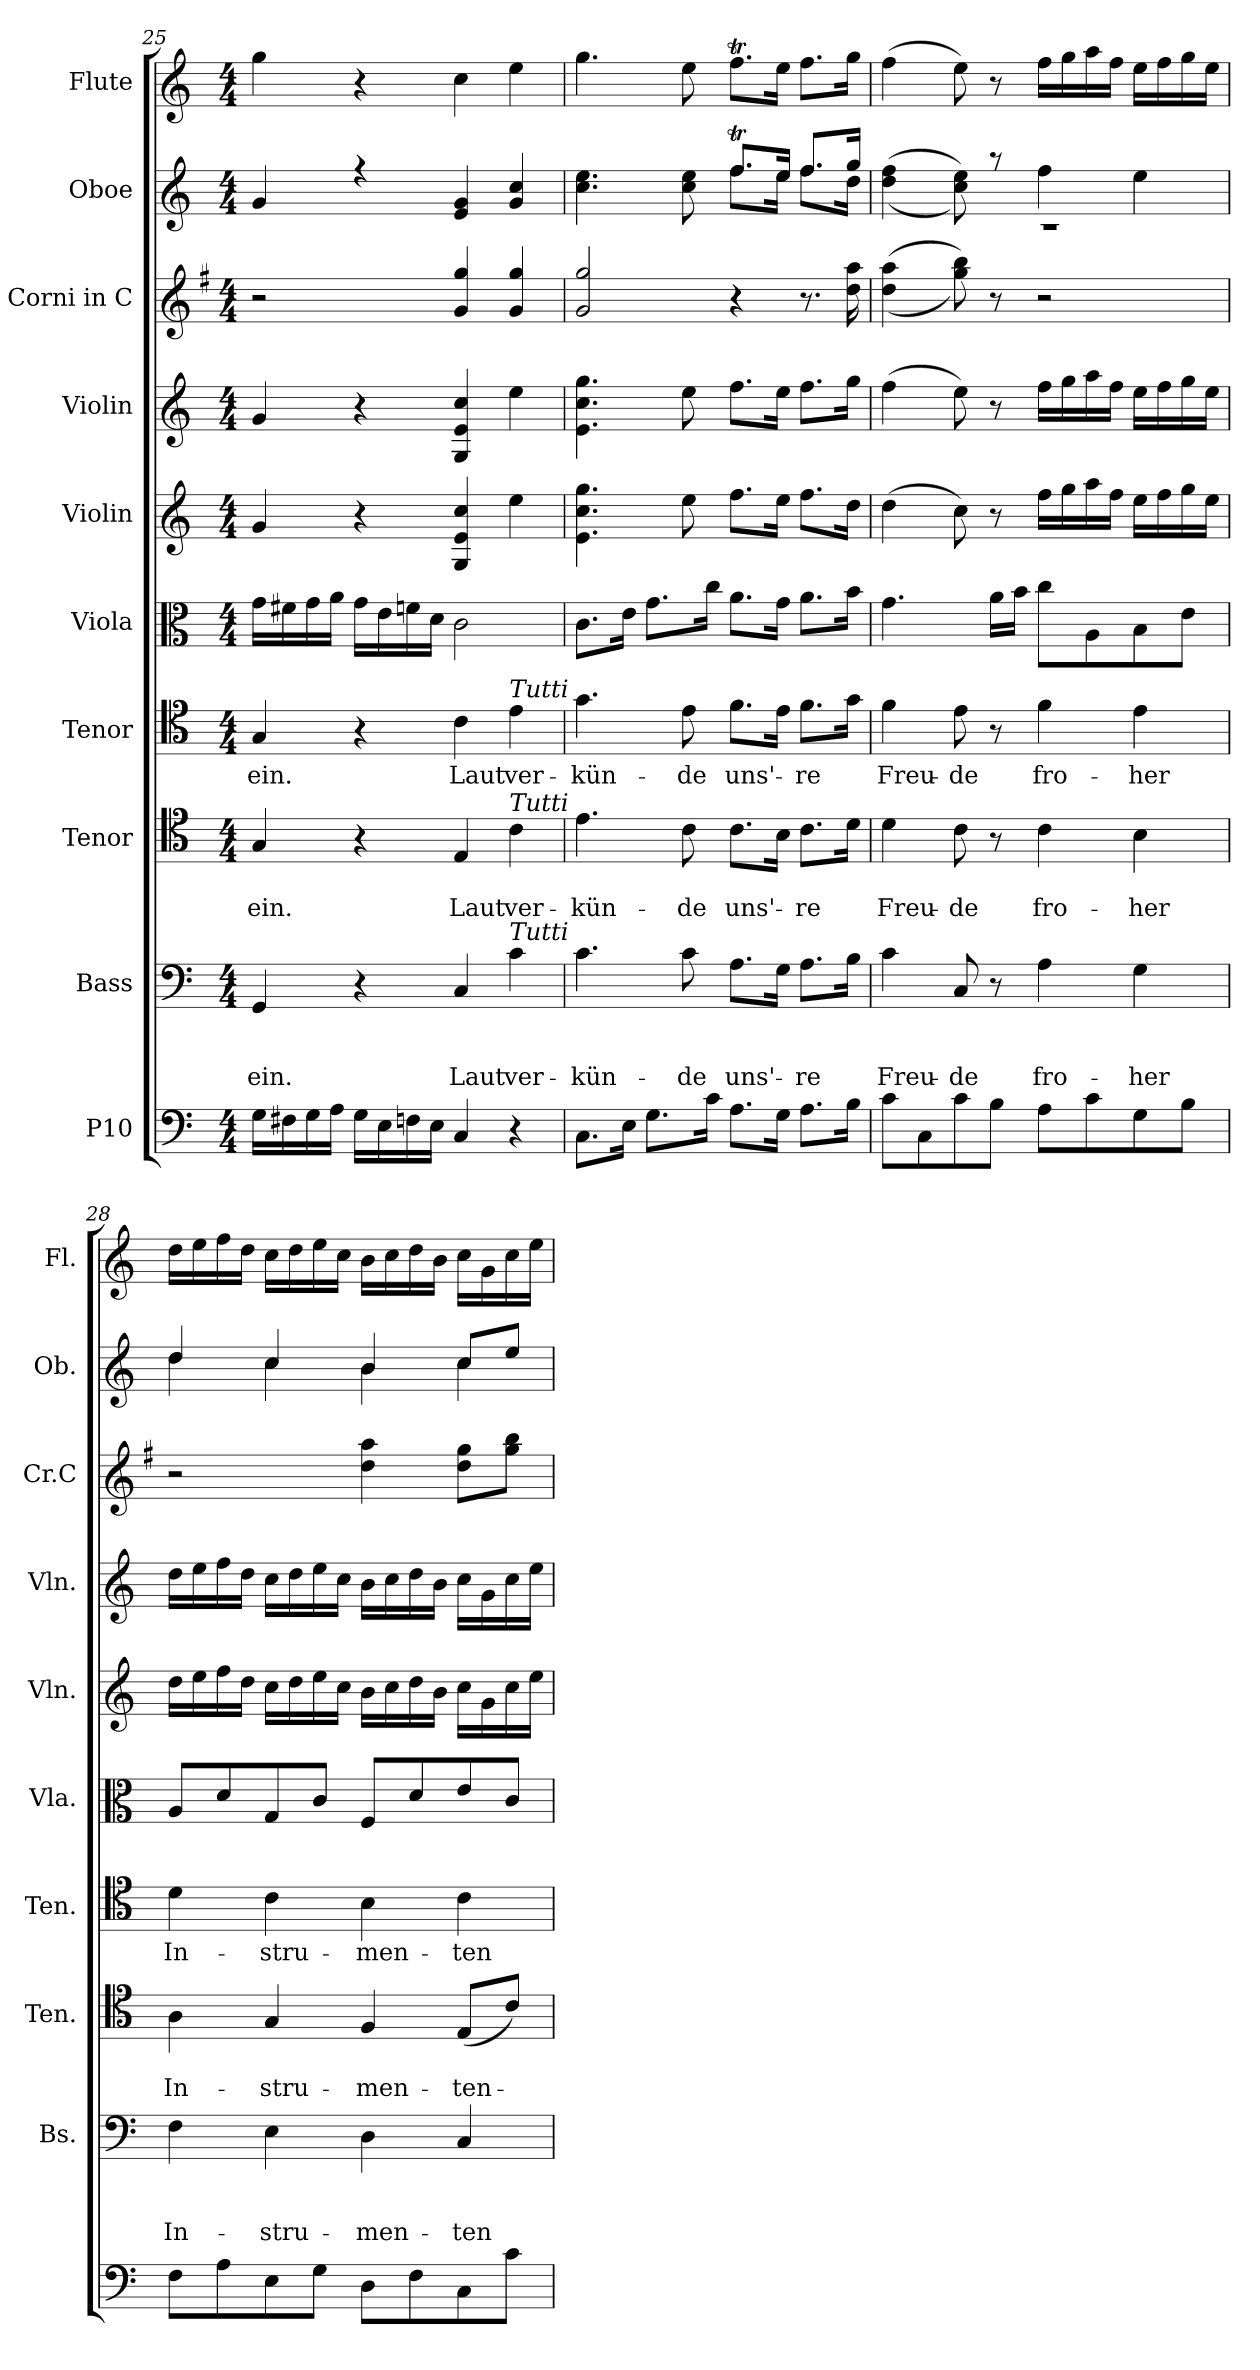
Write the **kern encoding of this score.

**kern	**kern	**text	**text	**text	**kern	**text	**text	**kern	**text	**kern	**kern	**kern	**kern	**kern	**kern
*part10	*part9	*part9	*part9	*part9	*part8	*part8	*part8	*part7	*part7	*part6	*part5	*part4	*part3	*part2	*part1
*staff10	*staff9	*staff9	*staff9	*staff9	*staff8	*staff8	*staff8	*staff7	*staff7	*staff6	*staff5	*staff4	*staff3	*staff2	*staff1
*I"P10	*I"Bass	*	*	*	*I"Tenor	*	*	*I"Tenor	*	*I"Viola	*I"Violin	*I"Violin	*I"Corni in C	*I"Oboe	*I"Flute
*	*I'Bs.	*	*	*	*I'Ten.	*	*	*I'Ten.	*	*I'Vla.	*I'Vln.	*I'Vln.	*I'Cr.C	*I'Ob.	*I'Fl.
*clefF4	*clefF4	*	*	*	*clefC4	*	*	*clefC4	*	*clefC3	*clefG2	*clefG2	*clefG2	*clefG2	*clefG2
*	*	*	*	*	*	*	*	*	*	*	*	*	*ITrd4c7	*	*
*k[]	*k[]	*	*	*	*k[]	*	*	*k[]	*	*k[]	*k[]	*k[]	*k[]	*k[]	*k[]
*C:	*C:	*	*	*	*C:	*	*	*C:	*	*C:	*C:	*C:	*C:	*C:	*C:
*M4/4	*M4/4	*	*	*	*M4/4	*	*	*M4/4	*	*M4/4	*M4/4	*M4/4	*M4/4	*M4/4	*M4/4
=25	=25	=25	=25	=25	=25	=25	=25	=25	=25	=25	=25	=25	=25	=25	=25
!	!	!	!	!LO:LY:b	!	!	!LO:LY:b	!	!LO:LY:b	!	!	!	!	!	!
*	*	*	*	*	*	*	*	*	*	*	*	*	*	*^	*
16G\LL	4GG/	.	.	ein.	4G/	.	ein.	4G/	ein.	16g\LL	4g/	4g/	2r	4g/	1ryy	4gg\
16F#X\	.	.	.	.	.	.	.	.	.	16f#X\	.	.	.	.	.	.
16G\	.	.	.	.	.	.	.	.	.	16g\	.	.	.	.	.	.
16A\JJ	.	.	.	.	.	.	.	.	.	16a\JJ	.	.	.	.	.	.
16G\LL	4r	.	.	.	4r	.	.	4r	.	16g\LL	4r	4r	.	4r	.	4r
16E\	.	.	.	.	.	.	.	.	.	16e\	.	.	.	.	.	.
16Fn\	.	.	.	.	.	.	.	.	.	16fn\	.	.	.	.	.	.
16E\JJ	.	.	.	.	.	.	.	.	.	16d\JJ	.	.	.	.	.	.
!	!	!	!	!LO:LY:b	!	!	!LO:LY:b	!	!LO:LY:b	!	!	!	!	!	!	!
4C/	4C/	.	.	Laut	4E/	.	Laut	4c\	Laut	2c\	4G/ 4e/ 4cc/	4G/ 4e/ 4cc/	4c/ 4cc/	4e/ 4g/	.	4cc\
!	!	!	!	!	!	!	!	!LO:TX:a:i:t=Tutti	!	!	!	!	!	!	!	!
!	!	!	!	!	!LO:TX:a:i:t=Tutti	!	!	!	!	!	!	!	!	!	!	!
!	!LO:TX:a:i:t=Tutti	!	!	!	!	!	!	!	!	!	!	!	!	!	!	!
!	!	!	!	!LO:LY:b	!	!	!LO:LY:b	!	!LO:LY:b	!	!	!	!	!	!	!
4r	4c\	.	.	ver-	4c\	.	ver-	4e\	ver-	.	4ee\	4ee\	4c/ 4cc/	4g/ 4cc/	.	4ee\
!!LO:PB:g=z
=26	=26	=26	=26	=26	=26	=26	=26	=26	=26	=26	=26	=26	=26	=26	=26	=26
!	!	!	!	!LO:LY:b	!	!	!LO:LY:b	!	!LO:LY:b	!	!	!	!	!	!	!
8.C\L	4.c\	.	.	-kün-	4.e\	.	-kün-	4.g\	-kün-	8.c\L	4.e\ 4.cc\ 4.gg\	4.e\ 4.cc\ 4.gg\	2c/ 2cc/	4.cc\ 4.ee\	2ryy	4.gg\
16E\Jk	.	.	.	.	.	.	.	.	.	16e\Jk	.	.	.	.	.	.
8.G\L	.	.	.	.	.	.	.	.	.	8.g\L	.	.	.	.	.	.
!	!	!	!	!LO:LY:b	!	!	!LO:LY:b	!	!LO:LY:b	!	!	!	!	!	!	!
.	8c\	.	.	-de	8c\	.	-de	8e\	-de	.	8ee\	8ee\	.	8cc\ 8ee\	.	8ee\
16c\Jk	.	.	.	.	.	.	.	.	.	16cc\Jk	.	.	.	.	.	.
!	!	!	!	!LO:LY:b	!	!	!LO:LY:b	!	!LO:LY:b	!	!	!	!	!	!	!
8.A\L	8.A\L	.	.	uns'-	8.c\L	.	uns'-	8.f\L	uns'-	8.a\L	8.ff\L	8.ff\L	4r	8.ffT/L	8.ff\L	8.ffT\L
16G\Jk	16G\Jk	.	.	.	16B\Jk	.	.	16e\Jk	.	16g\Jk	16ee\Jk	16ee\Jk	.	16ee/Jk	16ee\Jk	16ee\Jk
!	!	!	!	!LO:LY:b	!	!	!LO:LY:b	!	!LO:LY:b	!	!	!	!	!	!	!
8.A\L	8.A\L	.	.	-re	8.c\L	.	-re	8.f\L	-re	8.a\L	8.ff\L	8.ff\L	8.r	8.ff/L	8.ff\L	8.ff\L
16B\Jk	16B\Jk	.	.	.	16d\Jk	.	.	16g\Jk	.	16b\Jk	16dd\Jk	16gg\Jk	16g\ 16dd\	16gg/Jk	16dd\Jk	16gg\Jk
=27	=27	=27	=27	=27	=27	=27	=27	=27	=27	=27	=27	=27	=27	=27	=27	=27
!	!	!	!	!LO:LY:b	!	!	!LO:LY:b	!	!LO:LY:b	!	!	!	!	!	!	!
8c\L	4c\	.	.	Freu-	4d\	.	Freu-	4f\	Freu-	4.g\	(>4dd\	(>4ff\	(>(<4g\ 4dd\	(>(<4dd\ 4ff\	1rc	(>4ff\
8C\	.	.	.	.	.	.	.	.	.	.	.	.	.	.	.	.
!	!	!	!	!LO:LY:b	!	!	!LO:LY:b	!	!LO:LY:b	!	!	!	!	!	!	!
8c\	8C/	.	.	-de	8c\	.	-de	8e\	-de	.	8cc\)	8ee\)	8cc\ 8ee\))	8cc\ 8ee\))	.	8ee\)
8B\J	8r	.	.	.	8r	.	.	8r	.	16a\LL	8r	8r	8r	8raa	.	8r
.	.	.	.	.	.	.	.	.	.	16b\JJ	.	.	.	.	.	.
!	!	!	!	!LO:LY:b	!	!	!LO:LY:b	!	!LO:LY:b	!	!	!	!	!	!	!
8A\L	4A\	.	.	fro-	4c\	.	fro-	4f\	fro-	8cc\L	16ff\LL	16ff\LL	2r	4ff\	.	16ff\LL
.	.	.	.	.	.	.	.	.	.	.	16gg\	16gg\	.	.	.	16gg\
8c\	.	.	.	.	.	.	.	.	.	8A\	16aa\	16aa\	.	.	.	16aa\
.	.	.	.	.	.	.	.	.	.	.	16ff\JJ	16ff\JJ	.	.	.	16ff\JJ
!	!	!	!	!LO:LY:b	!	!	!LO:LY:b	!	!LO:LY:b	!	!	!	!	!	!	!
8G\	4G\	.	.	-her	4B\	.	-her	4e\	-her	8B\	16ee\LL	16ee\LL	.	4ee\	.	16ee\LL
.	.	.	.	.	.	.	.	.	.	.	16ff\	16ff\	.	.	.	16ff\
8B\J	.	.	.	.	.	.	.	.	.	8e\J	16gg\	16gg\	.	.	.	16gg\
.	.	.	.	.	.	.	.	.	.	.	16ee\JJ	16ee\JJ	.	.	.	16ee\JJ
=28	=28	=28	=28	=28	=28	=28	=28	=28	=28	=28	=28	=28	=28	=28	=28	=28
!	!	!	!	!LO:LY:b	!	!	!LO:LY:b	!	!LO:LY:b	!	!	!	!	!	!	!
8F\L	4F\	.	.	In-	4A\	.	In-	4d\	In-	8A/L	16dd\LL	16dd\LL	2r	4dd/	4dd\	16dd\LL
.	.	.	.	.	.	.	.	.	.	.	16ee\	16ee\	.	.	.	16ee\
8A\	.	.	.	.	.	.	.	.	.	8d/	16ff\	16ff\	.	.	.	16ff\
.	.	.	.	.	.	.	.	.	.	.	16dd\JJ	16dd\JJ	.	.	.	16dd\JJ
!	!	!	!	!LO:LY:b	!	!	!LO:LY:b	!	!LO:LY:b	!	!	!	!	!	!	!
8E\	4E\	.	.	-stru-	4G/	.	-stru-	4c\	-stru-	8G/	16cc\LL	16cc\LL	.	4cc/	4cc\	16cc\LL
.	.	.	.	.	.	.	.	.	.	.	16dd\	16dd\	.	.	.	16dd\
8G\J	.	.	.	.	.	.	.	.	.	8c/J	16ee\	16ee\	.	.	.	16ee\
.	.	.	.	.	.	.	.	.	.	.	16cc\JJ	16cc\JJ	.	.	.	16cc\JJ
!	!	!	!	!LO:LY:b	!	!	!LO:LY:b	!	!LO:LY:b	!	!	!	!	!	!	!
8D\L	4D\	.	.	-men-	4F/	.	-men-	4B\	-men-	8F/L	16b\LL	16b\LL	4g\ 4dd\	4b/	4b\	16b\LL
.	.	.	.	.	.	.	.	.	.	.	16cc\	16cc\	.	.	.	16cc\
8F\	.	.	.	.	.	.	.	.	.	8d/	16dd\	16dd\	.	.	.	16dd\
.	.	.	.	.	.	.	.	.	.	.	16b\JJ	16b\JJ	.	.	.	16b\JJ
!	!	!	!	!LO:LY:b	!	!	!LO:LY:b	!	!LO:LY:b	!	!	!	!	!	!	!
8C\	4C/	.	.	-ten-	(<8E/L	.	-ten-	4c\	-ten-	8e/	16cc\LL	16cc\LL	8g\ 8cc\L	8cc/L	4cc\	16cc\LL
.	.	.	.	.	.	.	.	.	.	.	16g\	16g\	.	.	.	16g\
8c\J	.	.	.	.	8c/J)	.	.	.	.	8c/J	16cc\	16cc\	8cc\ 8ee\J	8ee/J	.	16cc\
.	.	.	.	.	.	.	.	.	.	.	16ee\JJ	16ee\JJ	.	.	.	16ee\JJ
*	*	*	*	*	*	*	*	*	*	*	*	*	*	*v	*v	*
=	=	=	=	=	=	=	=	=	=	=	=	=	=	=	=
*-	*-	*-	*-	*-	*-	*-	*-	*-	*-	*-	*-	*-	*-	*-	*-
